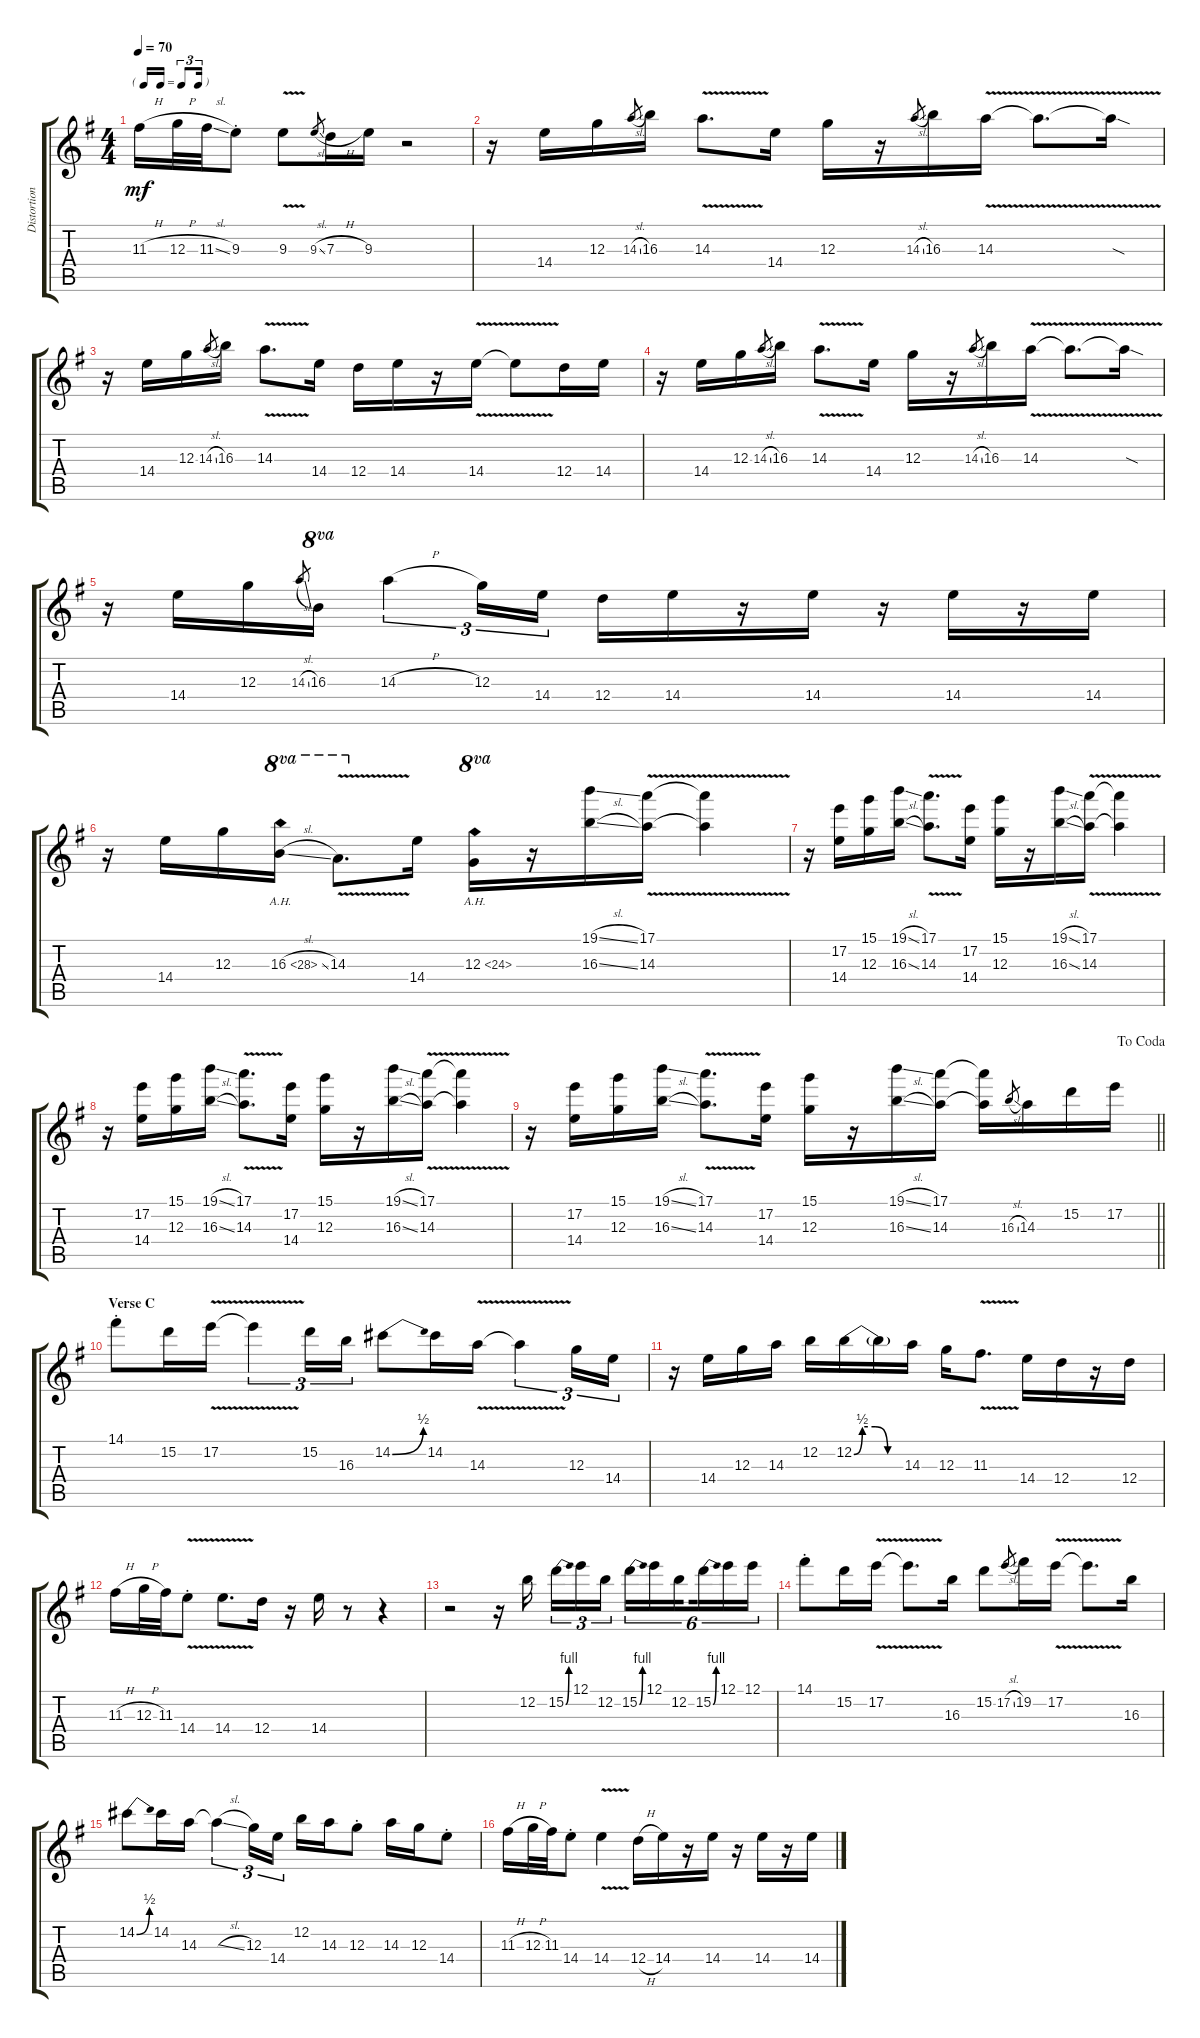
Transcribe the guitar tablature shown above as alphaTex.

\track ("Distortion 1" "Distortion") {instrument distortionguitar}
\staff {score tabs}
\tuning (E4 B3 G3 D3 A2 E2) {hide}
\ts (4 4)
\tf triplet16th
\tempo 70
\clef g2
\ks g
11.3{h}.16{dy mf} 12.3{h}.32 11.3{sl}.32 9.3{st}.8 9.3{v}.8 9.3{sl}.8{gr} 7.3{h}.16 9.3.16 r.2 |
r.16 14.4.16 12.3.16 14.3{sl}.8{gr} 16.3.16 14.3{v}.8{d} 14.4.16 12.3.16 r.16 14.3{sl}.8{gr} 16.3.16 14.3{v}.16 14.3{v t}.8{d} 14.3{sod t}.16 |
r.16 14.4.16 12.3.16 14.3{sl}.8{gr} 16.3.16 14.3{v}.8{d} 14.4.16 12.4.16 14.4.16 r.16 14.4{v}.16 14.4{v t}.8 12.4.16 14.4.16 |
r.16 14.4.16 12.3.16 14.3{sl}.8{gr} 16.3.16 14.3{v}.8{d} 14.4.16 12.3.16 r.16 14.3{sl}.8{gr} 16.3.16 14.3{v}.16 14.3{v t}.8{d} 14.3{sod t}.16 |
r.16 14.4.16 12.3.16 14.3{sl}.8{gr} 16.3.16{ot 8va} 14.3{h}.4{tu (3 2)} 12.3.16{tu (3 2)} 14.4.16{tu (3 2)} 12.4.16 14.4.16 r.16 14.4.16 r.16 14.4.16 r.16 14.4.16 |
r.16 14.4.16 12.3.16 16.3{ah 12 sl}.16{ot 8va} 14.3{v}.8{d ot 8va} 14.4.16 12.3{ah 12}.16{ot 8va} r.16 (19.1{sl} 16.3{sl}).16 (17.1{v} 14.3{v}).16 (17.1{v t} 14.3{v t}).4 |
r.16 (17.2 14.4).16 (15.1 12.3).16 (19.1{sl} 16.3{sl}).16 (17.1{v} 14.3{v}).8{d} (17.2 14.4).16 (15.1 12.3).16 r.16 (19.1{sl} 16.3{sl}).16 (17.1{v} 14.3{v}).16 (17.1{v t} 14.3{v t}).4 |
r.16 (17.2 14.4).16 (15.1 12.3).16 (19.1{sl} 16.3{sl}).16 (17.1{v} 14.3{v}).8{d} (17.2 14.4).16 (15.1 12.3).16 r.16 (19.1{sl} 16.3{sl}).16 (17.1{v} 14.3{v}).16 (17.1{v t} 14.3{v t}).4 |
\jump dacoda
\barLineRight lightlight
r.16 (17.2 14.4).16 (15.1 12.3).16 (19.1{sl} 16.3{sl}).16 (17.1{v} 14.3{v}).8{d} (17.2 14.4).16 (15.1 12.3).16 r.16 (19.1{sl} 16.3{sl}).16 (17.1 14.3).16 (17.1{t} 14.3{t}).16 16.3{sl}.8{gr} 14.3.16 15.2.16 17.2.16 |
\section ("" "Verse C")
14.1{st}.8 15.2.16 17.2{v}.16 17.2{v t}.4{tu (3 2)} 15.2.16{tu (3 2)} 16.3.16{tu (3 2)} 14.2{be (bend 0 0 60 2)}.8 14.2.16 14.3{v}.16 14.3{v t}.4{tu (3 2)} 12.3.16{tu (3 2)} 14.4.16{tu (3 2)} |
r.16 14.4.16 12.3.16 14.3.16 12.2.16 12.2{be (custom 0 0 10 2 25 2 40 0 60 0)}.16 12.2{t}.16 14.3.16 12.3.16 11.3{v}.8{d} 14.4.16 12.4.16 r.16 12.4.16 |
11.3{h}.16 12.3{h}.32 11.3.32 14.4{v st}.8 14.4{v}.8{d} 12.4.16 r.16 14.4.16 r.8 r.4 |
r.2 r.16 12.2.16{beam splitsecondary} 15.2{be (bend 0 0 60 4)}.16{tu (3 2)} 12.1.16{tu (3 2)} 12.2.16{tu (3 2)} 15.2{be (bend 0 0 60 4)}.16{tu (6 4)} 12.1.16{tu (6 4)} 12.2.16{tu (6 4) beam splitsecondary} 15.2{be (bend 0 0 60 4)}.16{tu (6 4)} 12.1.16{tu (6 4)} 12.1.16{tu (6 4)} |
14.1{st}.8 15.2.16 17.2{v}.16 17.2{v t}.8{d} 16.3.16 15.2.8 17.2{sl}.8{gr} 19.2.16 17.2{v}.16 17.2{v t}.8{d} 16.3.16 |
14.2{be (bend 0 0 60 2)}.8 14.2.16 14.3.16 14.3{sl t}.4{tu (3 2)} 12.3.16{tu (3 2)} 14.4.16{tu (3 2)} 12.2.16 14.3.16 12.3{st}.8 14.3.16 12.3.16 14.4{st}.8 |
11.3{h}.16 12.3{h}.32 11.3.32 14.4{st}.8 14.4{v}.4 12.4{h}.16 14.4.16 r.16 14.4.16 r.16 14.4.16 r.16 14.4.16
